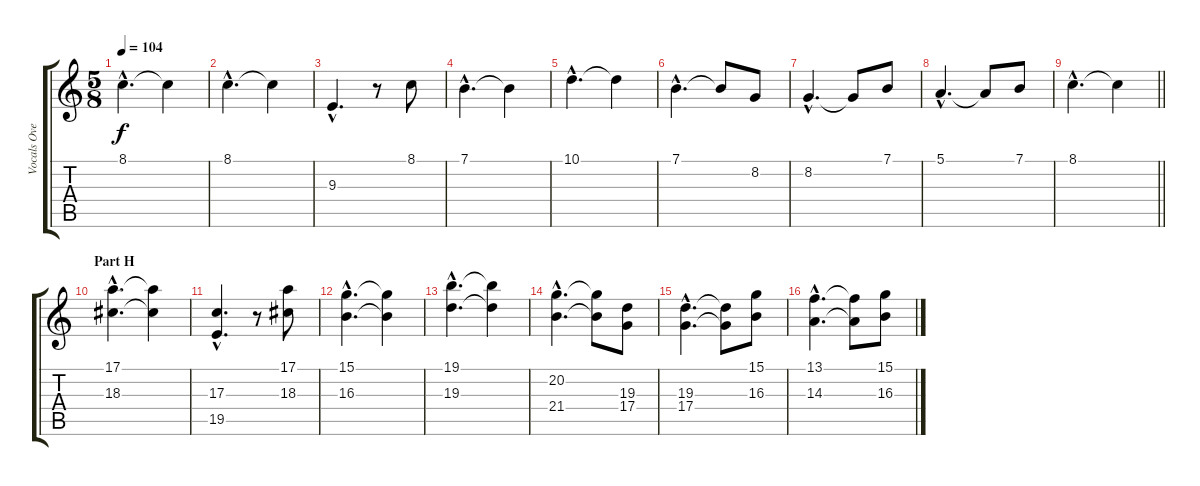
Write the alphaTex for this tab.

\track ("Vocals Overdub" "Vocals Ove") {instrument trumpet}
\staff {score tabs}
\tuning (E4 B3 G3 D3 A2 E2) {hide}
\ts (5 8)
\tempo 104
\clef g2
\ks c
8.1{hac}.4{d dy f} 8.1{t}.4 |
8.1{hac}.4{d} 8.1{t}.4 |
9.3{hac}.4{d} r.8 8.1.8 |
7.1{hac}.4{d} 7.1{t}.4 |
10.1{hac}.4{d} 10.1{t}.4 |
7.1{hac}.4{d} 7.1{t}.8 8.2.8 |
8.2{hac}.4{d} 8.2{t}.8 7.1.8 |
5.1{hac}.4{d} 5.1{t}.8 7.1.8 |
\barLineRight lightlight
8.1{hac}.4{d} 8.1{t}.4 |
\section ("" "Part H")
(17.1{hac} 18.3{hac}).4{d} (17.1{t} 18.3{t}).4 |
(17.3{hac} 19.5{hac}).4{d} r.8 (17.1 18.3).8 |
(15.1{hac} 16.3{hac}).4{d} (15.1{t} 16.3{t}).4 |
(19.1{hac} 19.3{hac}).4{d} (19.1{t} 19.3{t}).4 |
(20.2{hac} 21.4{hac}).4{d} (20.2{t} 21.4{t}).8 (19.3 17.4).8 |
(19.3{hac} 17.4{hac}).4{d} (19.3{t} 17.4{t}).8 (15.1 16.3).8 |
(13.1{hac} 14.3{hac}).4{d} (13.1{t} 14.3{t}).8 (15.1 16.3).8
